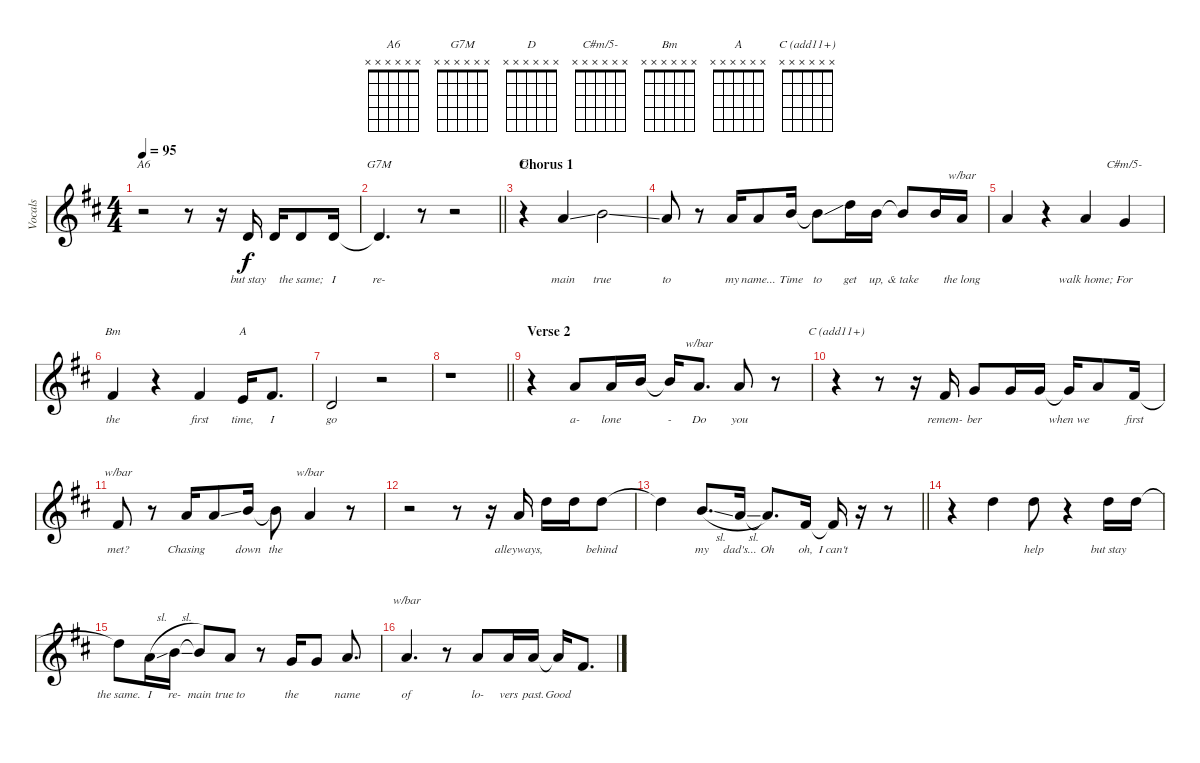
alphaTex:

\track ("Vocals" "Vocals") {instrument trumpet}
\staff {score}
\tuning (Eb4 Bb3 Gb3 Db3 Ab2 D2) {hide}
\chord ("A6" x x x x x x)
\chord ("G7M" x x x x x x)
\chord ("D" x x x x x x)
\chord ("C#m/5-" x x x x x x)
\chord ("Bm" x x x x x x)
\chord ("A" x x x x x x)
\chord ("C (add11+)" x x x x x x)
\ts (4 4)
\tempo 95
\clef g2
\ks d
r.2{ch "A6" dy f} r.8 r.16 8.3.16{lyrics (0 "but stay") lyrics (1 "") lyrics (2 "") lyrics (3 "") lyrics (4 "")} 8.3.16{lyrics (0 "") lyrics (1 "") lyrics (2 "") lyrics (3 "") lyrics (4 "")} 8.3.8{lyrics (0 "the same;") lyrics (1 "") lyrics (2 "") lyrics (3 "") lyrics (4 "")} 8.3.16{lyrics (0 "I") lyrics (1 "") lyrics (2 "") lyrics (3 "") lyrics (4 "")} |
\barLineRight lightlight
8.3{t}.4{d ch "G7M" lyrics (0 "re-") lyrics (1 "") lyrics (2 "") lyrics (3 "") lyrics (4 "")} r.8 r.2 |
\section ("" "Chorus 1")
r.4{ch "D"} 6.1{ss}.4{lyrics (0 "main") lyrics (1 "") lyrics (2 "") lyrics (3 "") lyrics (4 "")} 8.1{ss}.2{lyrics (0 "true") lyrics (1 "") lyrics (2 "") lyrics (3 "") lyrics (4 "")} |
6.1.8{lyrics (0 "to") lyrics (1 "") lyrics (2 "") lyrics (3 "") lyrics (4 "")} r.8 6.1.16{lyrics (0 "my") lyrics (1 "") lyrics (2 "") lyrics (3 "") lyrics (4 "")} 6.1.8{lyrics (0 "name...") lyrics (1 "") lyrics (2 "") lyrics (3 "") lyrics (4 "")} 8.1.16{lyrics (0 "Time") lyrics (1 "") lyrics (2 "") lyrics (3 "") lyrics (4 "")} 8.1{ss t}.8{lyrics (0 "to") lyrics (1 "") lyrics (2 "") lyrics (3 "") lyrics (4 "")} 11.1.16{lyrics (0 "get") lyrics (1 "") lyrics (2 "") lyrics (3 "") lyrics (4 "")} 8.1.16{lyrics (0 "up,") lyrics (1 "") lyrics (2 "") lyrics (3 "") lyrics (4 "")} 8.1{t}.8{lyrics (0 "& take") lyrics (1 "") lyrics (2 "") lyrics (3 "") lyrics (4 "")} 8.1.16{lyrics (0 "") lyrics (1 "") lyrics (2 "") lyrics (3 "") lyrics (4 "")} 6.1.16{tbe (custom default 0 0 25 0 60 -6) lyrics (0 "the long") lyrics (1 "") lyrics (2 "") lyrics (3 "") lyrics (4 "")} |
6.1{t}.4{lyrics (0 "") lyrics (1 "") lyrics (2 "") lyrics (3 "") lyrics (4 "")} r.4 6.1.4{lyrics (0 "walk home;") lyrics (1 "") lyrics (2 "") lyrics (3 "") lyrics (4 "")} 9.2.4{ch "C#m/5-" lyrics (0 "For") lyrics (1 "") lyrics (2 "") lyrics (3 "") lyrics (4 "")} |
8.2.4{ch "Bm" lyrics (0 "the") lyrics (1 "") lyrics (2 "") lyrics (3 "") lyrics (4 "")} r.4 8.2.4{lyrics (0 "first") lyrics (1 "") lyrics (2 "") lyrics (3 "") lyrics (4 "")} 6.2.16{ch "A" lyrics (0 "time,") lyrics (1 "") lyrics (2 "") lyrics (3 "") lyrics (4 "")} 8.2.8{d lyrics (0 "I") lyrics (1 "") lyrics (2 "") lyrics (3 "") lyrics (4 "")} |
8.3.2{lyrics (0 "go") lyrics (1 "") lyrics (2 "") lyrics (3 "") lyrics (4 "")} r.2 |
\barLineRight lightlight
r.1 |
\section ("" "Verse 2")
r.4 6.1.8{lyrics (0 "a-") lyrics (1 "") lyrics (2 "") lyrics (3 "") lyrics (4 "")} 6.1.16{lyrics (0 "lone") lyrics (1 "") lyrics (2 "") lyrics (3 "") lyrics (4 "")} 8.1.16{lyrics (0 "") lyrics (1 "") lyrics (2 "") lyrics (3 "") lyrics (4 "")} 8.1{t}.16{lyrics (0 "-") lyrics (1 "") lyrics (2 "") lyrics (3 "") lyrics (4 "")} 6.1.8{d tbe (custom default 0 0 30 0 60 -6) lyrics (0 "Do") lyrics (1 "") lyrics (2 "") lyrics (3 "") lyrics (4 "")} 6.1{t}.8{lyrics (0 "you") lyrics (1 "") lyrics (2 "") lyrics (3 "") lyrics (4 "")} r.8 |
r.4{ch "C (add11+)"} r.8 r.16 8.2.16{lyrics (0 "remem-") lyrics (1 "") lyrics (2 "") lyrics (3 "") lyrics (4 "")} 9.2.8{lyrics (0 "ber") lyrics (1 "") lyrics (2 "") lyrics (3 "") lyrics (4 "")} 9.2.16{lyrics (0 "") lyrics (1 "") lyrics (2 "") lyrics (3 "") lyrics (4 "")} 9.2.16{lyrics (0 "") lyrics (1 "") lyrics (2 "") lyrics (3 "") lyrics (4 "")} 9.2{t}.16{lyrics (0 "when we") lyrics (1 "") lyrics (2 "") lyrics (3 "") lyrics (4 "")} 6.1.8{lyrics (0 "") lyrics (1 "") lyrics (2 "") lyrics (3 "") lyrics (4 "")} 8.2.16{lyrics (0 "first") lyrics (1 "") lyrics (2 "") lyrics (3 "") lyrics (4 "")} |
8.2{t}.8{tbe (custom default 0 0 20 0 30 -2 41 0 60 0) lyrics (0 "met?") lyrics (1 "") lyrics (2 "") lyrics (3 "") lyrics (4 "")} r.8 6.1.16{lyrics (0 "Chasing") lyrics (1 "") lyrics (2 "") lyrics (3 "") lyrics (4 "")} 6.1{ss}.8{lyrics (0 "") lyrics (1 "") lyrics (2 "") lyrics (3 "") lyrics (4 "")} 8.1.16{lyrics (0 "down") lyrics (1 "") lyrics (2 "") lyrics (3 "") lyrics (4 "")} 8.1{t}.8{lyrics (0 "the") lyrics (1 "") lyrics (2 "") lyrics (3 "") lyrics (4 "")} 6.1.4{tbe (custom default 0 0 25 0 53 -4 60 -4) lyrics (0 "") lyrics (1 "") lyrics (2 "") lyrics (3 "") lyrics (4 "")} r.8 |
r.2 r.8 r.16 11.2.16{lyrics (0 "alleyways,") lyrics (1 "") lyrics (2 "") lyrics (3 "") lyrics (4 "")} 11.1.16{lyrics (0 "") lyrics (1 "") lyrics (2 "") lyrics (3 "") lyrics (4 "")} 11.1.16{lyrics (0 "") lyrics (1 "") lyrics (2 "") lyrics (3 "") lyrics (4 "")} 11.1.8{lyrics (0 "behind") lyrics (1 "") lyrics (2 "") lyrics (3 "") lyrics (4 "")} |
\barLineRight lightlight
11.1{t}.4{lyrics (0 "") lyrics (1 "") lyrics (2 "") lyrics (3 "") lyrics (4 "")} 13.2{sl}.8{d lyrics (0 "my") lyrics (1 "") lyrics (2 "") lyrics (3 "") lyrics (4 "")} 11.2{sl}.16{lyrics (0 "dad's...") lyrics (1 "") lyrics (2 "") lyrics (3 "") lyrics (4 "")} 11.2{t}.8{d lyrics (0 "Oh") lyrics (1 "") lyrics (2 "") lyrics (3 "") lyrics (4 "")} 8.2.16{lyrics (0 "oh,") lyrics (1 "") lyrics (2 "") lyrics (3 "") lyrics (4 "")} 8.2{t}.16{lyrics (0 "I can't") lyrics (1 "") lyrics (2 "") lyrics (3 "") lyrics (4 "")} r.16 r.8 |
\section ("" "")
r.4 11.1.4{lyrics (0 "") lyrics (1 "") lyrics (2 "") lyrics (3 "") lyrics (4 "")} 11.1.8{lyrics (0 "help") lyrics (1 "") lyrics (2 "") lyrics (3 "") lyrics (4 "")} r.4 11.1.16{lyrics (0 "but stay") lyrics (1 "") lyrics (2 "") lyrics (3 "") lyrics (4 "")} 11.1.16{lyrics (0 "") lyrics (1 "") lyrics (2 "") lyrics (3 "") lyrics (4 "")} |
11.1{t}.8{lyrics (0 "the same.") lyrics (1 "") lyrics (2 "") lyrics (3 "") lyrics (4 "")} 11.2{sl}.16{lyrics (0 "I") lyrics (1 "") lyrics (2 "") lyrics (3 "") lyrics (4 "")} 13.2{sl}.16{lyrics (0 "re-") lyrics (1 "") lyrics (2 "") lyrics (3 "") lyrics (4 "")} 13.2{t}.8{lyrics (0 "main") lyrics (1 "") lyrics (2 "") lyrics (3 "") lyrics (4 "")} 11.2.8{lyrics (0 "true to") lyrics (1 "") lyrics (2 "") lyrics (3 "") lyrics (4 "")} r.8 9.2.16{lyrics (0 "the") lyrics (1 "") lyrics (2 "") lyrics (3 "") lyrics (4 "")} 9.2.8{lyrics (0 "") lyrics (1 "") lyrics (2 "") lyrics (3 "") lyrics (4 "")} 11.2.8{d lyrics (0 "name") lyrics (1 "") lyrics (2 "") lyrics (3 "") lyrics (4 "")} |
11.2.4{d tbe (custom default 0 0 20 0 52 -6 60 -6) lyrics (0 "of") lyrics (1 "") lyrics (2 "") lyrics (3 "") lyrics (4 "")} r.8 6.1.8{lyrics (0 "lo-") lyrics (1 "") lyrics (2 "") lyrics (3 "") lyrics (4 "")} 6.1.16{lyrics (0 "vers") lyrics (1 "") lyrics (2 "") lyrics (3 "") lyrics (4 "")} 6.1.16{lyrics (0 "past.") lyrics (1 "") lyrics (2 "") lyrics (3 "") lyrics (4 "")} 6.1{t}.16{lyrics (0 "Good") lyrics (1 "") lyrics (2 "") lyrics (3 "") lyrics (4 "")} 8.2.8{d lyrics (0 "") lyrics (1 "") lyrics (2 "") lyrics (3 "") lyrics (4 "")}
